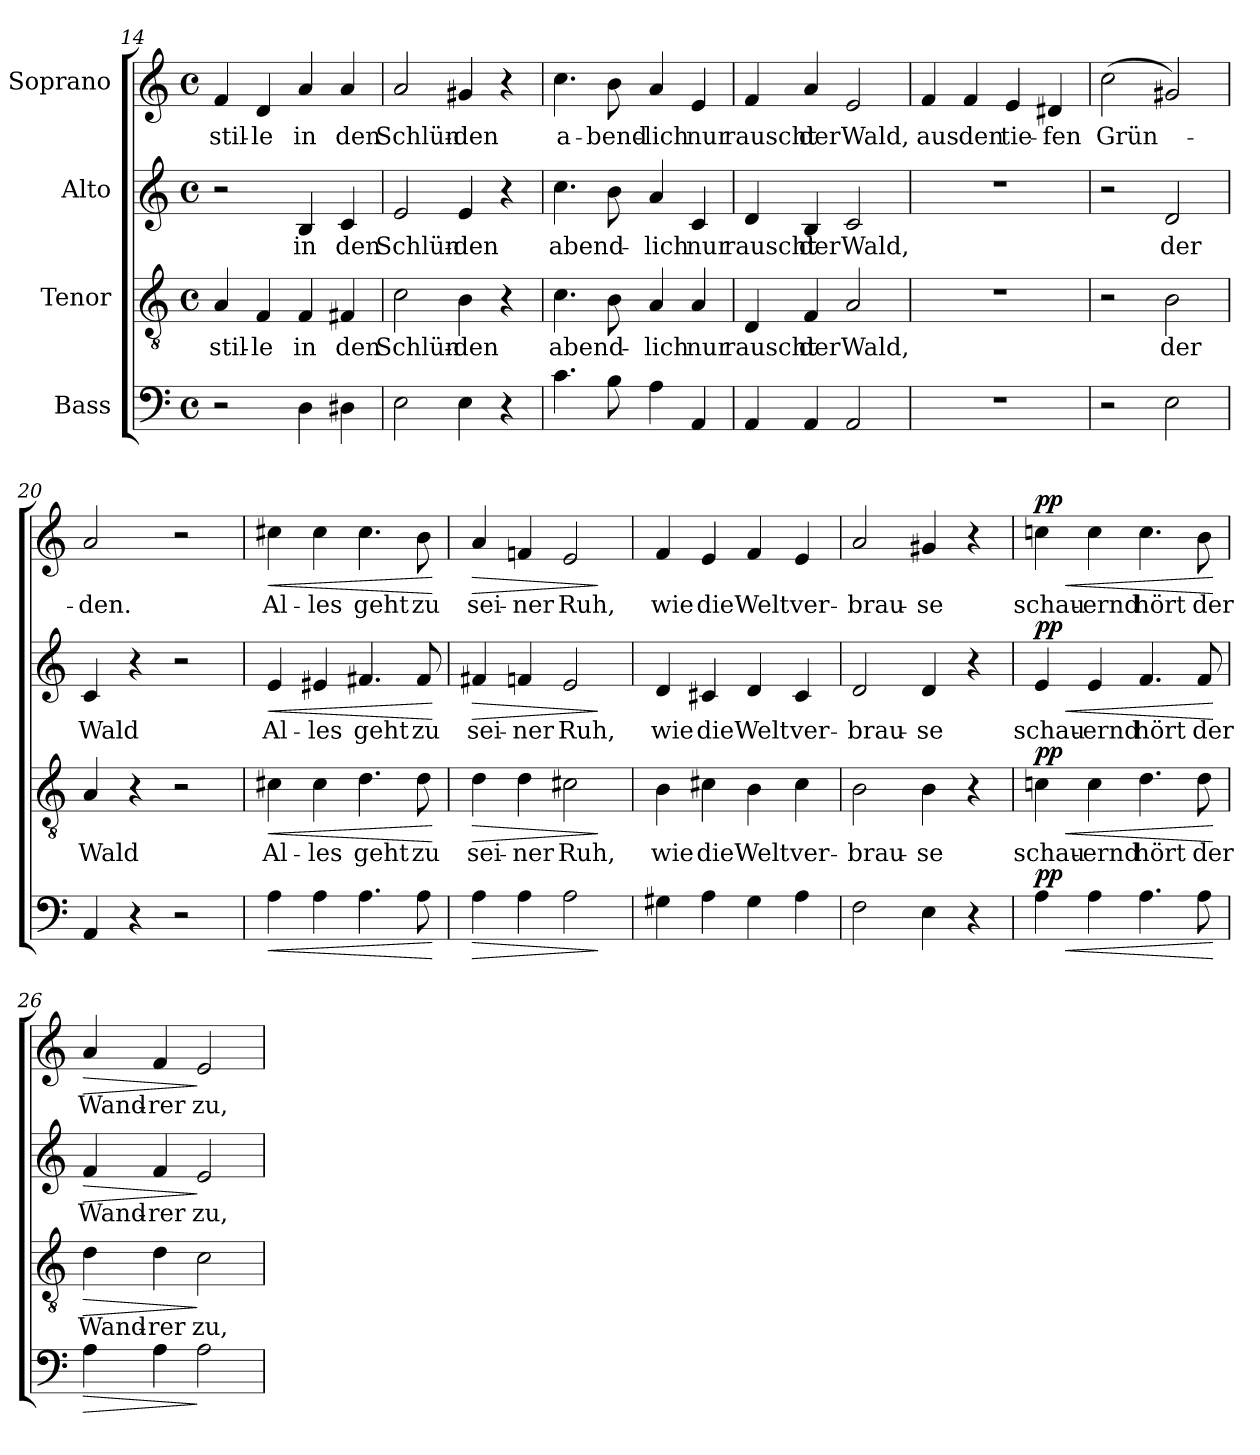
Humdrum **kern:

**kern	**dynam	**kern	**text	**dynam	**kern	**text	**dynam	**kern	**text	**dynam
*part4	*part4	*part3	*part3	*part3	*part2	*part2	*part2	*part1	*part1	*part1
*staff4	*staff4	*staff3	*staff3	*staff3	*staff2	*staff2	*staff2	*staff1	*staff1	*staff1
*I"Bass	*	*I"Tenor	*	*	*I"Alto	*	*	*I"Soprano	*	*
*clefF4	*	*clefGv2	*	*	*clefG2	*	*	*clefG2	*	*
*k[]	*	*k[]	*	*	*k[]	*	*	*k[]	*	*
*M4/4	*	*M4/4	*	*	*M4/4	*	*	*M4/4	*	*
*met(c)	*	*met(c)	*	*	*met(c)	*	*	*met(c)	*	*
=14	=14	=14	=14	=14	=14	=14	=14	=14	=14	=14
!	!	!	!LO:LY:b	!	!	!	!	!	!LO:LY:b	!
2r	.	4A/	stil-	.	2r	.	.	4f/	stil-	.
!	!	!	!LO:LY:b	!	!	!	!	!	!LO:LY:b	!
.	.	4F/	-le	.	.	.	.	4d/	-le	.
!	!	!	!LO:LY:b	!	!	!LO:LY:b	!	!	!LO:LY:b	!
4D\	.	4F/	in	.	4B/	in	.	4a/	in	.
!	!	!	!LO:LY:b	!	!	!LO:LY:b	!	!	!LO:LY:b	!
4D#X\	.	4F#X/	den	.	4c/	den	.	4a/	den	.
=15	=15	=15	=15	=15	=15	=15	=15	=15	=15	=15
!	!	!	!LO:LY:b	!	!	!LO:LY:b	!	!	!LO:LY:b	!
2E\	.	2c\	Schlün-	.	2e/	Schlün-	.	2a/	Schlün-	.
!	!	!	!LO:LY:b	!	!	!LO:LY:b	!	!	!LO:LY:b	!
4E\	.	4B\	-den	.	4e/	-den	.	4g#X/	-den	.
4r	.	4r	.	.	4r	.	.	4r	.	.
!!LO:LB:g=z
=16	=16	=16	=16	=16	=16	=16	=16	=16	=16	=16
!	!	!	!LO:LY:b	!	!	!LO:LY:b	!	!	!LO:LY:b	!
4.c\	.	4.c\	abend-	.	4.cc\	abend-	.	4.cc\	a-	.
!	!	!	!	!	!	!	!	!	!LO:LY:b	!
8B\	.	8B\	.	.	8b\	.	.	8b\	-bend-	.
!	!	!	!LO:LY:b	!	!	!LO:LY:b	!	!	!LO:LY:b	!
4A\	.	4A/	-lich	.	4a/	-lich	.	4a/	-lich	.
!	!	!	!LO:LY:b	!	!	!LO:LY:b	!	!	!LO:LY:b	!
4AA/	.	4A/	nur	.	4c/	nur	.	4e/	nur	.
=17	=17	=17	=17	=17	=17	=17	=17	=17	=17	=17
!	!	!	!LO:LY:b	!	!	!LO:LY:b	!	!	!LO:LY:b	!
4AA/	.	4D/	rauscht	.	4d/	rauscht	.	4f/	rauscht	.
!	!	!	!LO:LY:b	!	!	!LO:LY:b	!	!	!LO:LY:b	!
4AA/	.	4F/	der	.	4B/	der	.	4a/	der	.
!	!	!	!LO:LY:b	!	!	!LO:LY:b	!	!	!LO:LY:b	!
2AA/	.	2A/	Wald,	.	2c/	Wald,	.	2e/	Wald,	.
=18	=18	=18	=18	=18	=18	=18	=18	=18	=18	=18
!	!	!	!	!	!	!	!	!	!LO:LY:b	!
1r	.	1r	.	.	1r	.	.	4f/	aus	.
!	!	!	!	!	!	!	!	!	!LO:LY:b	!
.	.	.	.	.	.	.	.	4f/	den	.
!	!	!	!	!	!	!	!	!	!LO:LY:b	!
.	.	.	.	.	.	.	.	4e/	tie-	.
!	!	!	!	!	!	!	!	!	!LO:LY:b	!
.	.	.	.	.	.	.	.	4d#X/	-fen	.
=19	=19	=19	=19	=19	=19	=19	=19	=19	=19	=19
!	!	!	!	!	!	!	!	!	!LO:LY:b	!
2r	.	2r	.	.	2r	.	.	(2cc\	Grün-	.
!	!	!	!LO:LY:b	!	!	!LO:LY:b	!	!	!	!
2E\	.	2B\	der	.	2d/	der	.	2g#X/)	.	.
=20	=20	=20	=20	=20	=20	=20	=20	=20	=20	=20
!	!	!	!LO:LY:b	!	!	!LO:LY:b	!	!	!LO:LY:b	!
4AA/	.	4A/	Wald	.	4c/	Wald	.	2a/	-den.	.
4r	.	4r	.	.	4r	.	.	.	.	.
2r	.	2r	.	.	2r	.	.	2r	.	.
!!LO:LB:g=z
=21	=21	=21	=21	=21	=21	=21	=21	=21	=21	=21
!	!LO:HP:b	!	!LO:LY:b	!LO:HP:b	!	!LO:LY:b	!LO:HP:b	!	!LO:LY:b	!LO:HP:b
4A\	<	4c#X\	Al-	<	4e/	Al-	<	4cc#X\	Al-	<
!	!	!	!LO:LY:b	!	!	!LO:LY:b	!	!	!LO:LY:b	!
4A\	.	4c#\	-les	.	4e#X/	-les	.	4cc#\	-les	.
!	!	!	!LO:LY:b	!	!	!LO:LY:b	!	!	!LO:LY:b	!
4.A\	.	4.d\	geht	.	4.f#X/	geht	.	4.cc#\	geht	.
!	!	!	!LO:LY:b	!	!	!LO:LY:b	!	!	!LO:LY:b	!
8A\	.	8d\	zu	.	8f#/	zu	.	8b\	zu	.
.	[	.	.	[	.	.	[	.	.	[
=22	=22	=22	=22	=22	=22	=22	=22	=22	=22	=22
!	!LO:HP:b	!	!LO:LY:b	!LO:HP:b	!	!LO:LY:b	!LO:HP:b	!	!LO:LY:b	!LO:HP:b
4A\	>	4d\	sei-	>	4f#X/	sei-	>	4a/	sei-	>
!	!	!	!LO:LY:b	!	!	!LO:LY:b	!	!	!LO:LY:b	!
4A\	.	4d\	-ner	.	4fn/	-ner	.	4fn/	-ner	.
!	!	!	!LO:LY:b	!	!	!LO:LY:b	!	!	!LO:LY:b	!
2A\	.	2c#X\	Ruh,	.	2e/	Ruh,	.	2e/	Ruh,	.
.	]	.	.	]	.	.	]	.	.	]
=23	=23	=23	=23	=23	=23	=23	=23	=23	=23	=23
!	!	!	!LO:LY:b	!	!	!LO:LY:b	!	!	!LO:LY:b	!
4G#X\	.	4B\	wie	.	4d/	wie	.	4f/	wie	.
!	!	!	!LO:LY:b	!	!	!LO:LY:b	!	!	!LO:LY:b	!
4A\	.	4c#X\	die	.	4c#X/	die	.	4e/	die	.
!	!	!	!LO:LY:b	!	!	!LO:LY:b	!	!	!LO:LY:b	!
4G#\	.	4B\	Welt	.	4d/	Welt	.	4f/	Welt	.
!	!	!	!LO:LY:b	!	!	!LO:LY:b	!	!	!LO:LY:b	!
4A\	.	4c#\	ver-	.	4c#/	ver-	.	4e/	ver-	.
=24	=24	=24	=24	=24	=24	=24	=24	=24	=24	=24
!	!	!	!LO:LY:b	!	!	!LO:LY:b	!	!	!LO:LY:b	!
2F\	.	2B\	-brau-	.	2d/	-brau-	.	2a/	-brau-	.
!	!	!	!LO:LY:b	!	!	!LO:LY:b	!	!	!LO:LY:b	!
4E\	.	4B\	-se	.	4d/	-se	.	4g#X/	-se	.
4r	.	4r	.	.	4r	.	.	4r	.	.
!!LO:PB:g=z
=25	=25	=25	=25	=25	=25	=25	=25	=25	=25	=25
!	!LO:HP:b	!	!LO:LY:b	!LO:HP:b	!	!LO:LY:b	!LO:HP:b	!	!LO:LY:b	!LO:HP:b
!	!LO:DY:n=1:a	!	!	!LO:DY:n=1:a	!	!	!LO:DY:n=1:a	!	!	!LO:DY:n=1:a
4A\	< pp	4cn\	schau-	< pp	4e/	schau-	< pp	4ccn\	schau-	< pp
!	!	!	!LO:LY:b	!	!	!LO:LY:b	!	!	!LO:LY:b	!
4A\	.	4c\	-ernd	.	4e/	-ernd	.	4cc\	-ernd	.
!	!	!	!LO:LY:b	!	!	!LO:LY:b	!	!	!LO:LY:b	!
4.A\	.	4.d\	hört	.	4.f/	hört	.	4.cc\	hört	.
!	!	!	!LO:LY:b	!	!	!LO:LY:b	!	!	!LO:LY:b	!
8A\	.	8d\	der	.	8f/	der	.	8b\	der	.
.	[	.	.	[	.	.	[	.	.	[
=26	=26	=26	=26	=26	=26	=26	=26	=26	=26	=26
!	!LO:HP:b	!	!LO:LY:b	!LO:HP:b	!	!LO:LY:b	!LO:HP:b	!	!LO:LY:b	!LO:HP:b
4A\	>	4d\	Wand-	>	4f/	Wand-	>	4a/	Wand-	>
!	!	!	!LO:LY:b	!	!	!LO:LY:b	!	!	!LO:LY:b	!
4A\	.	4d\	-rer	.	4f/	-rer	.	4f/	-rer	.
!	!	!	!LO:LY:b	!	!	!LO:LY:b	!	!	!LO:LY:b	!
2A\	]	2c\	zu,	]	2e/	zu,	]	2e/	zu,	]
=	=	=	=	=	=	=	=	=	=	=
*-	*-	*-	*-	*-	*-	*-	*-	*-	*-	*-
